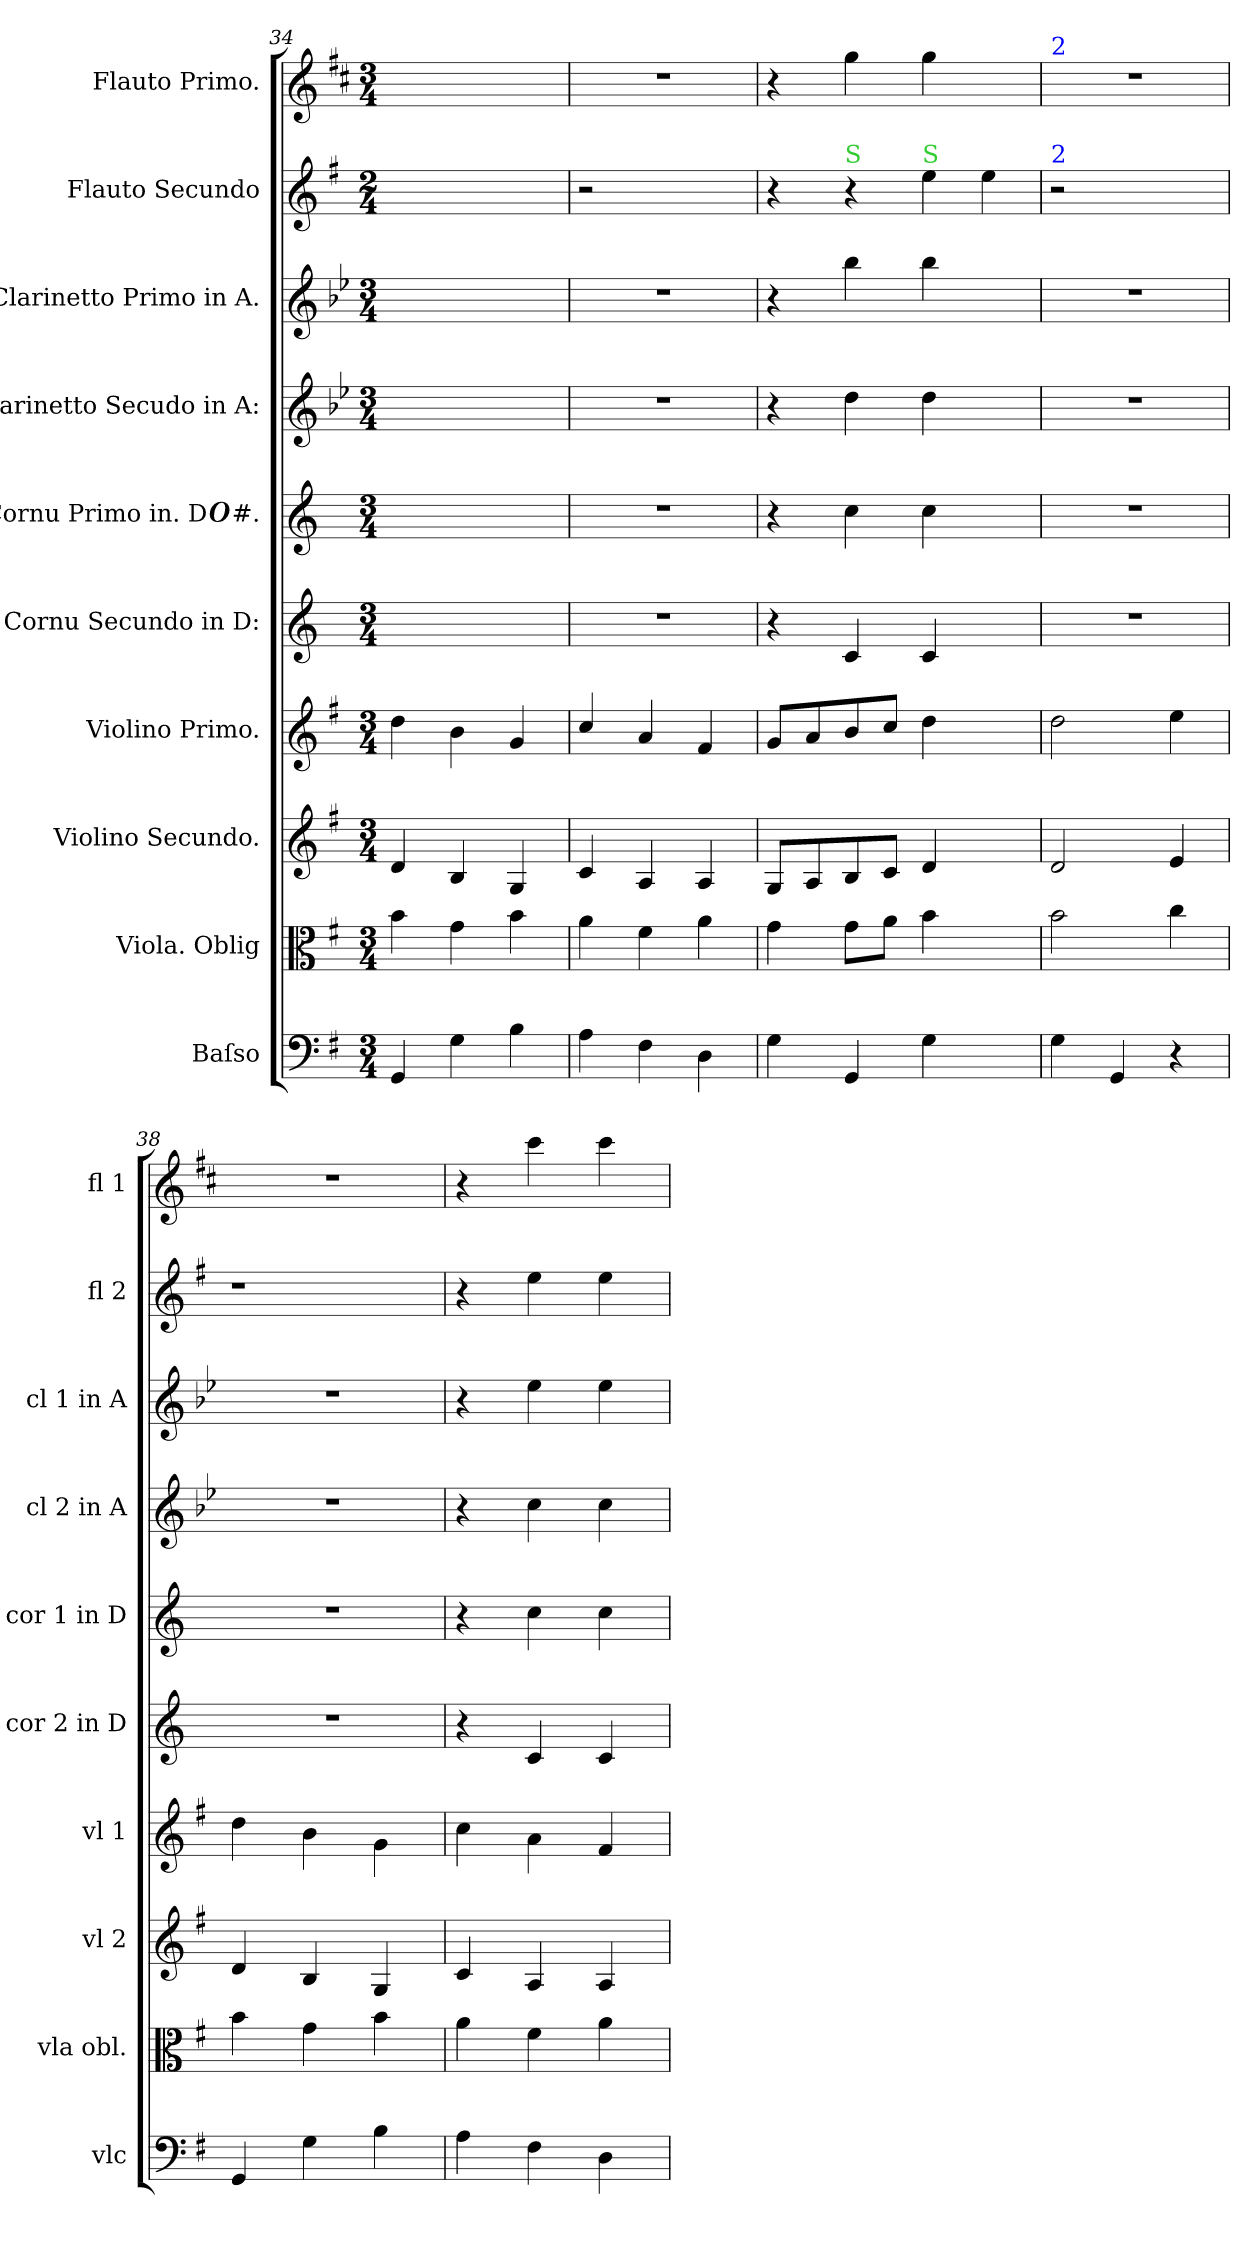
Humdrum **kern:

**kern	**kern	**kern	**kern	**kern	**kern	**kern	**dynam	**kern	**dynam	**kern	**kern	**dynam
*part10	*part9	*part8	*part7	*part6	*part5	*part4	*part4	*part3	*part3	*part2	*part1	*part1
*staff10	*staff9	*staff8	*staff7	*staff6	*staff5	*staff4	*staff4	*staff3	*staff3	*staff2	*staff1	*staff1
*I"Baſso	*I"Viola. Oblig	*I"Violino Secundo.	*I"Violino Primo.	*I"Cornu Secundo in D:	*I"Cornu Primo in. D##.	*I"Clarinetto Secudo in A:	*	*I"Clarinetto Primo in A.	*	*I"Flauto Secundo	*I"Flauto Primo.	*
*I'vlc	*I'vla obl.	*I'vl 2	*I'vl 1	*I'cor 2 in D	*I'cor 1 in D	*I'cl 2 in A	*	*I'cl 1 in A	*	*I'fl 2	*I'fl 1	*
*clefF4	*clefC3	*clefG2	*clefG2	*clefG2	*clefG2	*clefG2	*	*clefG2	*	*clefG2	*clefG2	*
*	*	*	*	*ITrd-1c-2	*ITrd-1c-2	*ITrd2c3	*	*ITrd2c3	*	*	*	*
*k[f#]	*k[f#]	*k[f#]	*k[f#]	*k[f#c#]	*k[f#c#]	*k[f#]	*	*k[f#]	*	*k[f#]	*k[f#c#]	*
*	*	*	*	*	*D:	*	*	*	*	*	*D:	*
*M3/4	*M3/4	*M3/4	*M3/4	*M3/4	*M3/4	*M3/4	*	*M3/4	*	*M2/4	*M3/4	*
=34	=34	=34	=34	=34	=34	=34	=34	=34	=34	=34	=34	=34
4GG/	4b\	4d/	4dd\	2.ryy	2.ryy	2.ryy	.	2.ryy	.	2.ryy	2.ryy	.
4G\	4g\	4B/	4b\	.	.	.	.	.	.	.	.	.
4B\	4b\	4G/	4g/	.	.	.	.	.	.	.	.	.
=35	=35	=35	=35	=35	=35	=35	=35	=35	=35	=35	=35	=35
4A\	4a\	4c/	4cc/	2.r	2.r	2.r	.	2.r	.	2r	2.r	.
4F#\	4f#\	4A/	4a/	.	.	.	.	.	.	.	.	.
4D\	4a\	4A/	4f#/	.	.	.	.	.	.	4ryy	.	.
=36	=36	=36	=36	=36	=36	=36	=36	=36	=36	=36	=36	=36
4G\	4g\	8G/L	8g/L	4r	4r	4r	.	4r	.	4r	4r	.
.	.	8A/	8a/	.	.	.	.	.	.	.	.	.
!	!	!	!	!	!	!	!	!	!	!LO:TX:a:color=limegreen:t=S	!	!
!	!	!	!	!	!	!	!LO:DY:b	!	!LO:DY:b	!	!	!LO:DY:b
4GG/	8g\L	8B/	8b/	4d/	4dd\	4b\	p&colon;	4gg\	pia	4r	4gg\	pia
.	8a\J	8c/J	8cc/J	.	.	.	.	.	.	.	.	.
!	!	!	!	!	!	!	!	!	!	!LO:TX:a:color=limegreen:t=S	!	!
4G\	4b\	4d/	4dd\	4d/	4dd\	4b\	.	4gg\	.	4ee\	4gg\	.
4ryy	4ryy	4ryy	4ryy	4ryy	4ryy	4ryy	.	4ryy	.	4ee\	4ryy	.
=37	=37	=37	=37	=37	=37	=37	=37	=37	=37	=37	=37	=37
!	!	!	!	!	!	!	!	!	!	!	!LO:TX:a:color=blue:t=2	!
!	!	!	!	!	!	!	!	!	!	!LO:TX:a:color=blue:t=2	!	!
4G\	2b\	2d/	2dd\	2.r	2.r	2.r	.	2.r	.	2r	2.r	.
4GG/	.	.	.	.	.	.	.	.	.	.	.	.
4r	4cc\	4e/	4ee\	.	.	.	.	.	.	4ryy	.	.
=38	=38	=38	=38	=38	=38	=38	=38	=38	=38	=38	=38	=38
!	!	!	!	!	!	!	!	!	!	!LO:N:vis=1	!	!
4GG/	4b\	4d/	4dd\	2.r	2.r	2.r	.	2.r	.	2r	2.r	.
4G\	4g\	4B/	4b\	.	.	.	.	.	.	.	.	.
4B\	4b\	4G/	4g\	.	.	.	.	.	.	4ryy	.	.
=39	=39	=39	=39	=39	=39	=39	=39	=39	=39	=39	=39	=39
4A\	4a\	4c/	4cc\	4r	4r	4r	.	4r	.	4r	4r	.
!	!	!	!	!	!	!	!	!	!LO:DY:b	!	!	!
4F#\	4f#\	4A/	4a\	4d/	4dd\	4a\	.	4cc\	pia	4ee\	4ccc#\	.
4D\	4a\	4A/	4f#/	4d/	4dd\	4a\	.	4cc\	.	4ee\	4ccc#\	.
=	=	=	=	=	=	=	=	=	=	=	=	=
*-	*-	*-	*-	*-	*-	*-	*-	*-	*-	*-	*-	*-
